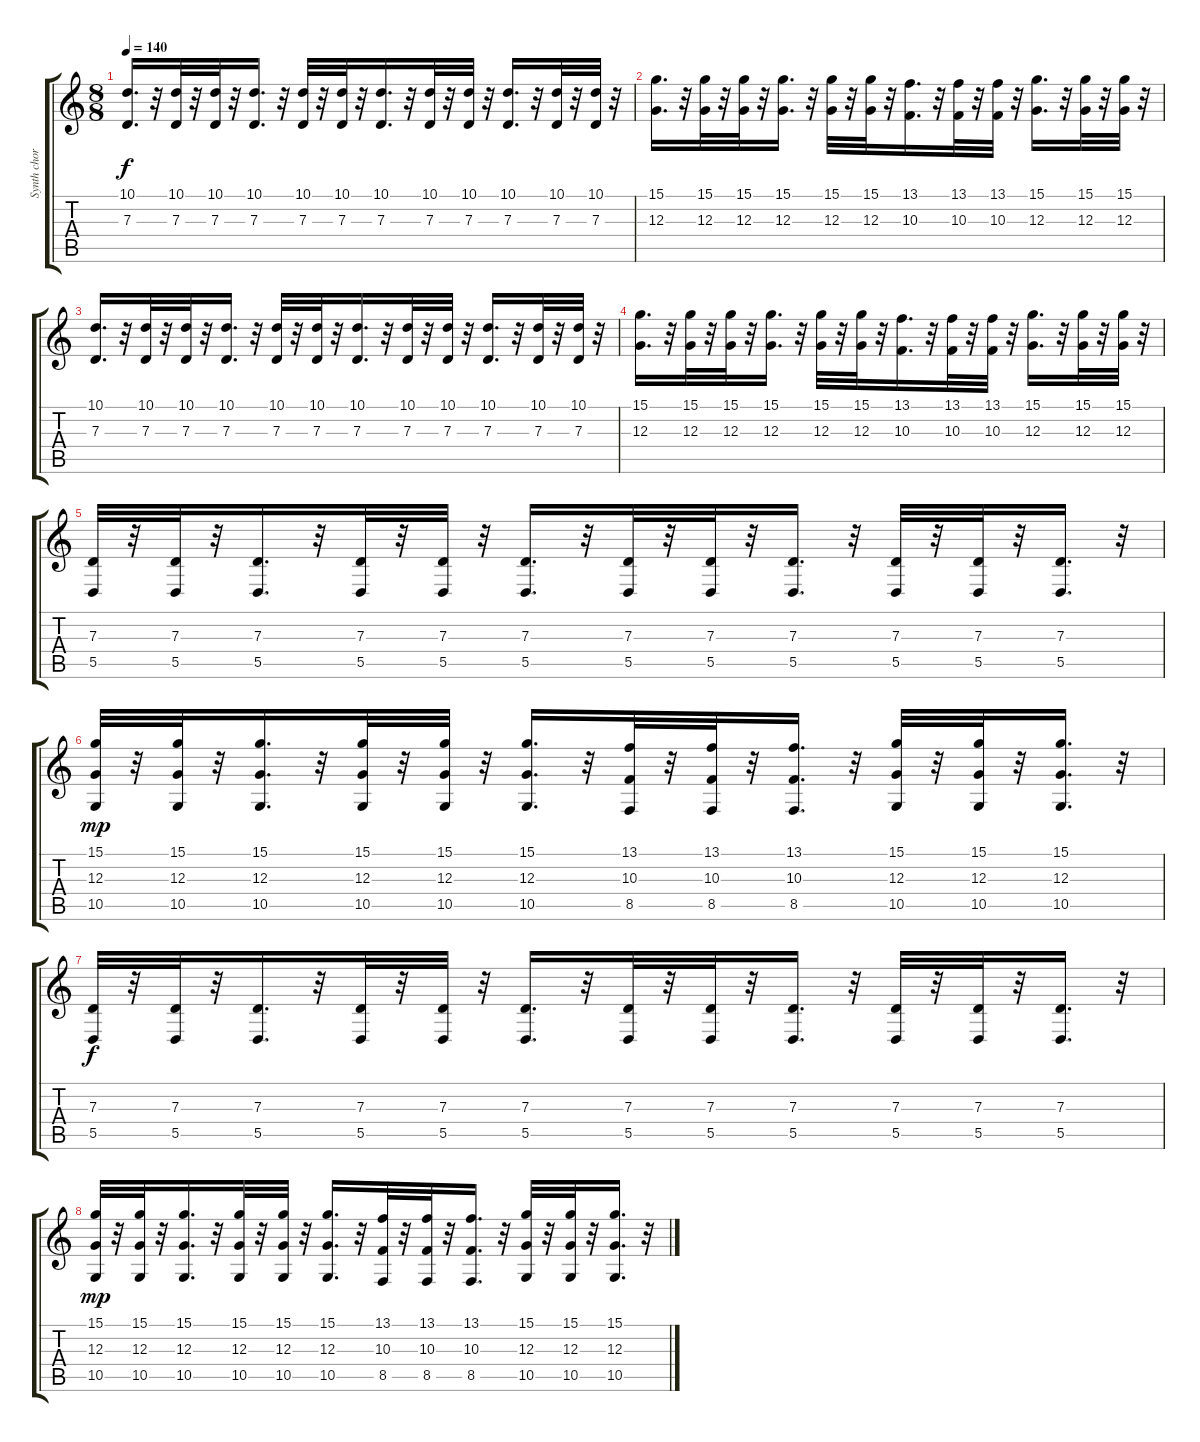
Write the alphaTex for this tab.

\track ("Synth chorus" "Synth chor") {instrument lead1square}
\staff {score tabs}
\tuning (E4 B3 G3 D3 A2 D2) {hide}
\ts (8 8)
\tempo 140
\clef g2
\ks c
(10.1 7.3).16{d dy f} r.32 (10.1 7.3).32 r.32 (10.1 7.3).32 r.32 (10.1 7.3).16{d} r.32 (10.1 7.3).32 r.32 (10.1 7.3).32 r.32 (10.1 7.3).16{d} r.32 (10.1 7.3).32 r.32 (10.1 7.3).32 r.32 (10.1 7.3).16{d} r.32 (10.1 7.3).32 r.32 (10.1 7.3).32 r.32 |
(15.1 12.3).16{d} r.32 (15.1 12.3).32 r.32 (15.1 12.3).32 r.32 (15.1 12.3).16{d} r.32 (15.1 12.3).32 r.32 (15.1 12.3).32 r.32 (13.1 10.3).16{d} r.32 (13.1 10.3).32 r.32 (13.1 10.3).32 r.32 (15.1 12.3).16{d} r.32 (15.1 12.3).32 r.32 (15.1 12.3).32 r.32 |
(10.1 7.3).16{d} r.32 (10.1 7.3).32 r.32 (10.1 7.3).32 r.32 (10.1 7.3).16{d} r.32 (10.1 7.3).32 r.32 (10.1 7.3).32 r.32 (10.1 7.3).16{d} r.32 (10.1 7.3).32 r.32 (10.1 7.3).32 r.32 (10.1 7.3).16{d} r.32 (10.1 7.3).32 r.32 (10.1 7.3).32 r.32 |
(15.1 12.3).16{d} r.32 (15.1 12.3).32 r.32 (15.1 12.3).32 r.32 (15.1 12.3).16{d} r.32 (15.1 12.3).32 r.32 (15.1 12.3).32 r.32 (13.1 10.3).16{d} r.32 (13.1 10.3).32 r.32 (13.1 10.3).32 r.32 (15.1 12.3).16{d} r.32 (15.1 12.3).32 r.32 (15.1 12.3).32 r.32 |
(7.3 5.5).32 r.32 (7.3 5.5).32 r.32 (7.3 5.5).16{d} r.32 (7.3 5.5).32 r.32 (7.3 5.5).32 r.32 (7.3 5.5).16{d} r.32 (7.3 5.5).32 r.32 (7.3 5.5).32 r.32 (7.3 5.5).16{d} r.32 (7.3 5.5).32 r.32 (7.3 5.5).32 r.32 (7.3 5.5).16{d} r.32 |
(15.1 12.3 10.5).32{dy mp} r.32 (15.1 12.3 10.5).32 r.32 (15.1 12.3 10.5).16{d} r.32 (15.1 12.3 10.5).32 r.32 (15.1 12.3 10.5).32 r.32 (15.1 12.3 10.5).16{d} r.32 (13.1 10.3 8.5).32 r.32 (13.1 10.3 8.5).32 r.32 (13.1 10.3 8.5).16{d} r.32 (15.1 12.3 10.5).32 r.32 (15.1 12.3 10.5).32 r.32 (15.1 12.3 10.5).16{d} r.32 |
(7.3 5.5).32{dy f} r.32 (7.3 5.5).32 r.32 (7.3 5.5).16{d} r.32 (7.3 5.5).32 r.32 (7.3 5.5).32 r.32 (7.3 5.5).16{d} r.32 (7.3 5.5).32 r.32 (7.3 5.5).32 r.32 (7.3 5.5).16{d} r.32 (7.3 5.5).32 r.32 (7.3 5.5).32 r.32 (7.3 5.5).16{d} r.32 |
(15.1 12.3 10.5).32{dy mp} r.32 (15.1 12.3 10.5).32 r.32 (15.1 12.3 10.5).16{d} r.32 (15.1 12.3 10.5).32 r.32 (15.1 12.3 10.5).32 r.32 (15.1 12.3 10.5).16{d} r.32 (13.1 10.3 8.5).32 r.32 (13.1 10.3 8.5).32 r.32 (13.1 10.3 8.5).16{d} r.32 (15.1 12.3 10.5).32 r.32 (15.1 12.3 10.5).32 r.32 (15.1 12.3 10.5).16{d} r.32
